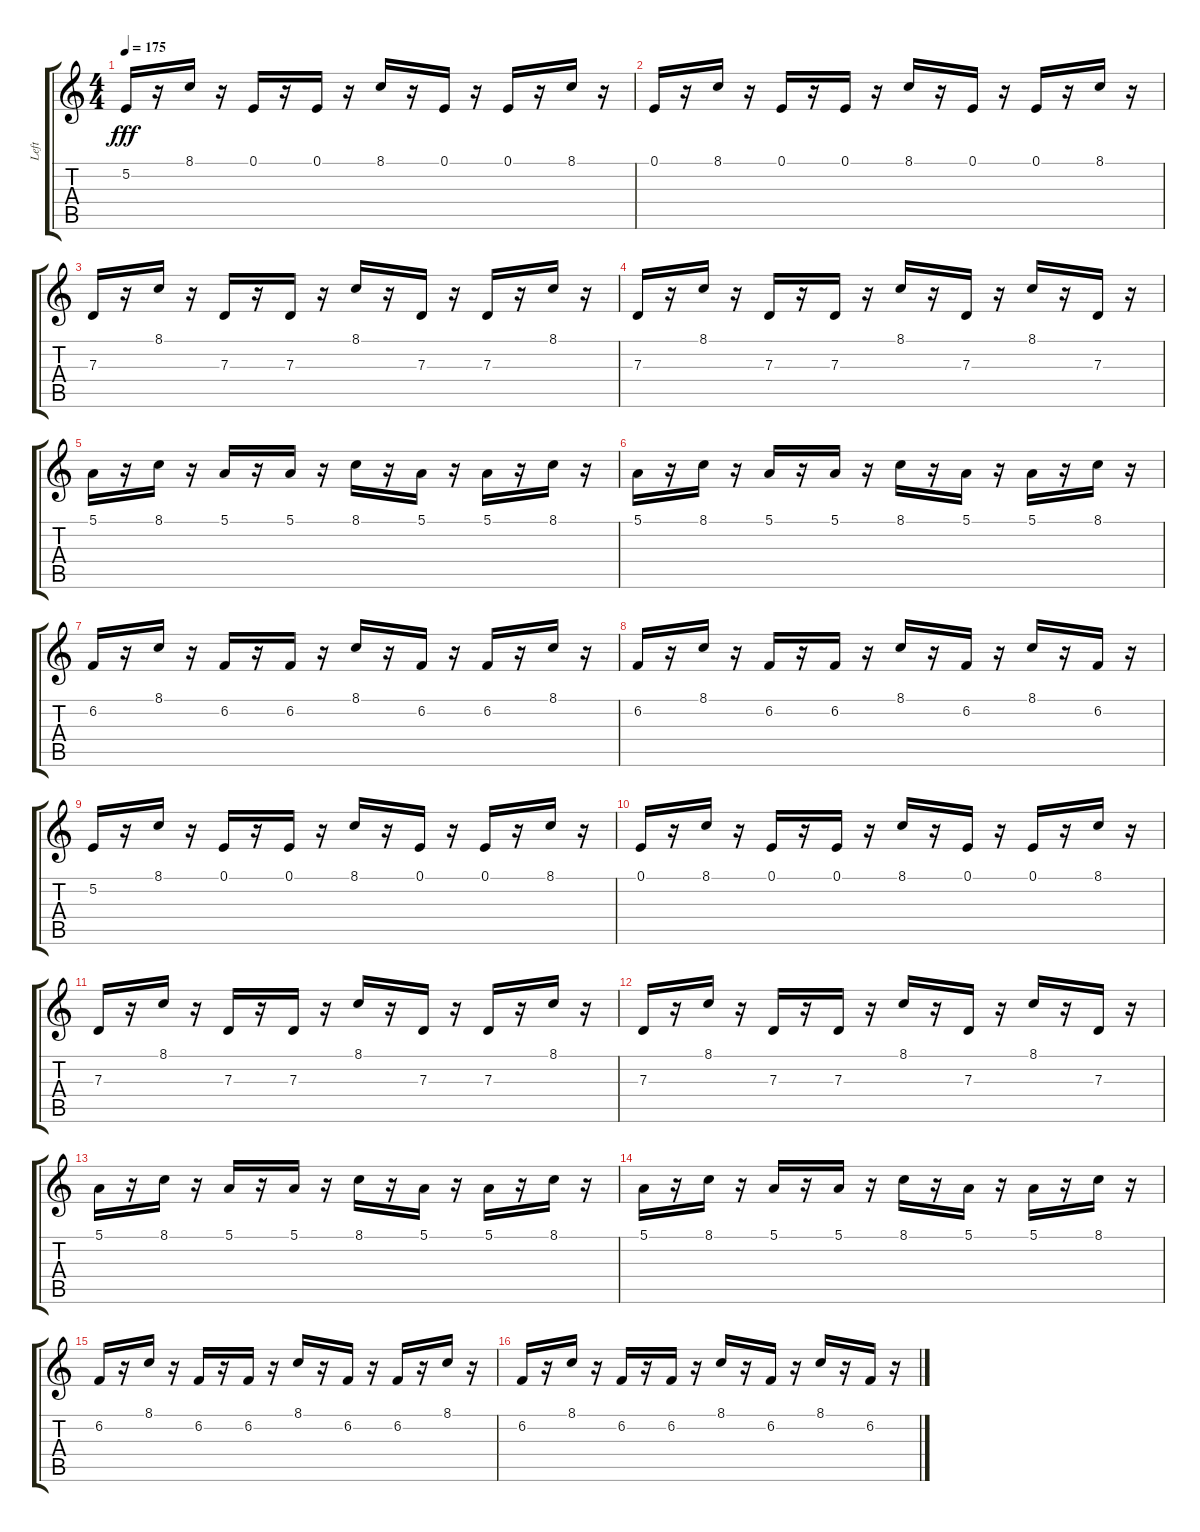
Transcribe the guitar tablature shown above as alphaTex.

\track ("Left" "Left") {instrument lead1square}
\staff {score tabs}
\tuning (E4 B3 G3 D3 A2 E2) {hide}
\ts (4 4)
\tempo 175
\clef g2
\ks c
5.2.16{dy fff balance 16} r.16 8.1.16{balance 0} r.16 0.1.16{balance 16} r.16 0.1.16{balance 0} r.16 8.1.16{balance 16} r.16 0.1.16{balance 0} r.16 0.1.16{balance 16} r.16 8.1.16{balance 0} r.16 |
0.1.16{balance 16} r.16 8.1.16{balance 0} r.16 0.1.16{balance 16} r.16 0.1.16{balance 0} r.16 8.1.16{balance 16} r.16 0.1.16{balance 0} r.16 0.1.16 r.16 8.1.16{balance 16} r.16 |
7.3.16{balance 0} r.16 8.1.16{balance 16} r.16 7.3.16{balance 0} r.16 7.3.16{balance 16} r.16 8.1.16{balance 0} r.16 7.3.16{balance 16} r.16 7.3.16{balance 0} r.16 8.1.16{balance 16} r.16 |
7.3.16{balance 0} r.16 8.1.16{balance 16} r.16 7.3.16{balance 0} r.16 7.3.16{balance 16} r.16 8.1.16{balance 0} r.16 7.3.16{balance 16} r.16 8.1.16{balance 0} r.16 7.3.16{balance 16} r.16 |
5.1.16{balance 0} r.16 8.1.16{balance 16} r.16 5.1.16{balance 0} r.16 5.1.16{balance 16} r.16 8.1.16{balance 0} r.16 5.1.16{balance 16} r.16 5.1.16{balance 0} r.16 8.1.16{balance 16} r.16 |
5.1.16{balance 0} r.16 8.1.16{balance 16} r.16 5.1.16{balance 0} r.16 5.1.16{balance 16} r.16 8.1.16{balance 0} r.16 5.1.16{balance 16} r.16 5.1.16 r.16 8.1.16{balance 0} r.16 |
6.2.16{balance 16} r.16 8.1.16{balance 0} r.16 6.2.16{balance 16} r.16 6.2.16{balance 0} r.16 8.1.16{balance 16} r.16 6.2.16{balance 0} r.16 6.2.16{balance 16} r.16 8.1.16{balance 0} r.16 |
6.2.16{balance 16} r.16 8.1.16{balance 0} r.16 6.2.16{balance 16} r.16 6.2.16{balance 0} r.16 8.1.16{balance 16} r.16 6.2.16{balance 0} r.16 8.1.16{balance 16} r.16 6.2.16{balance 0} r.16 |
5.2.16{balance 16} r.16 8.1.16{balance 0} r.16 0.1.16{balance 16} r.16 0.1.16{balance 0} r.16 8.1.16{balance 16} r.16 0.1.16{balance 0} r.16 0.1.16{balance 16} r.16 8.1.16{balance 0} r.16 |
0.1.16{balance 16} r.16 8.1.16{balance 0} r.16 0.1.16{balance 16} r.16 0.1.16{balance 0} r.16 8.1.16{balance 16} r.16 0.1.16{balance 0} r.16 0.1.16 r.16 8.1.16{balance 16} r.16 |
7.3.16{balance 0} r.16 8.1.16{balance 16} r.16 7.3.16{balance 0} r.16 7.3.16{balance 16} r.16 8.1.16{balance 0} r.16 7.3.16{balance 16} r.16 7.3.16{balance 0} r.16 8.1.16{balance 16} r.16 |
7.3.16{balance 0} r.16 8.1.16{balance 16} r.16 7.3.16{balance 0} r.16 7.3.16{balance 16} r.16 8.1.16{balance 0} r.16 7.3.16{balance 16} r.16 8.1.16{balance 0} r.16 7.3.16{balance 16} r.16 |
5.1.16{balance 0} r.16 8.1.16{balance 16} r.16 5.1.16{balance 0} r.16 5.1.16{balance 16} r.16 8.1.16{balance 0} r.16 5.1.16{balance 16} r.16 5.1.16{balance 0} r.16 8.1.16{balance 16} r.16 |
5.1.16{balance 0} r.16 8.1.16{balance 16} r.16 5.1.16{balance 0} r.16 5.1.16{balance 16} r.16 8.1.16{balance 0} r.16 5.1.16{balance 16} r.16 5.1.16 r.16 8.1.16{balance 0} r.16 |
6.2.16{balance 16} r.16 8.1.16{balance 0} r.16 6.2.16{balance 16} r.16 6.2.16{balance 0} r.16 8.1.16{balance 16} r.16 6.2.16{balance 0} r.16 6.2.16{balance 16} r.16 8.1.16{balance 0} r.16 |
6.2.16{balance 16} r.16 8.1.16{balance 0} r.16 6.2.16{balance 16} r.16 6.2.16{balance 0} r.16 8.1.16{balance 16} r.16 6.2.16{balance 0} r.16 8.1.16{balance 16} r.16 6.2.16{balance 0} r.16
